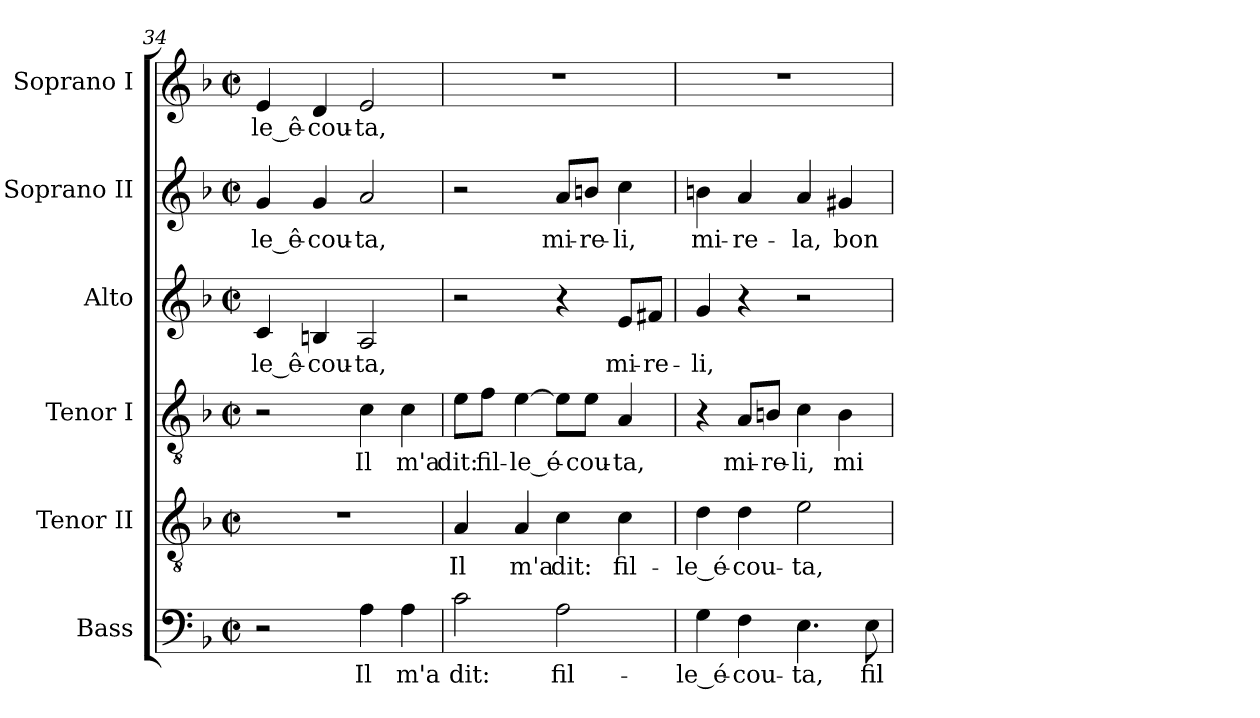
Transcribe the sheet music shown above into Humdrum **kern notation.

**kern	**text	**kern	**text	**kern	**text	**kern	**text	**kern	**text	**kern	**text
*part6	*part6	*part5	*part5	*part4	*part4	*part3	*part3	*part2	*part2	*part1	*part1
*staff6	*staff6	*staff5	*staff5	*staff4	*staff4	*staff3	*staff3	*staff2	*staff2	*staff1	*staff1
*I"Bass	*	*I"Tenor II	*	*I"Tenor I	*	*I"Alto	*	*I"Soprano II	*	*I"Soprano I	*
*I'B.	*	*I'T.	*	*I'T.	*	*I'A.	*	*I'S.	*	*I'S.	*
*clefF4	*	*clefGv2	*	*clefGv2	*	*clefG2	*	*clefG2	*	*clefG2	*
*	*	*ITrd7c12	*	*ITrd7c12	*	*	*	*	*	*	*
*k[b-]	*	*k[b-]	*	*k[b-]	*	*k[b-]	*	*k[b-]	*	*k[b-]	*
*d:	*	*d:	*	*d:	*	*d:	*	*d:	*	*d:	*
*M2/2	*	*M2/2	*	*M2/2	*	*M2/2	*	*M2/2	*	*M2/2	*
*met(c|)	*	*met(c|)	*	*met(c|)	*	*met(c|)	*	*met(c|)	*	*met(c|)	*
=34	=34	=34	=34	=34	=34	=34	=34	=34	=34	=34	=34
!	!	!	!	!	!	!	!LO:LY:b:color=#000000	!	!	!	!
!	!	!	!	!	!	!	!	!	!LO:LY:b:color=#000000	!	!
!	!	!	!	!	!	!	!	!	!	!	!LO:LY:b:color=#000000
2r	.	1r	.	2r	.	4ci/	-le_ê-	4gi/	-le_ê-	4ei/	-le_ê-
!	!	!	!	!	!	!	!LO:LY:b:color=#000000	!	!	!	!
!	!	!	!	!	!	!	!	!	!LO:LY:b:color=#000000	!	!
!	!	!	!	!	!	!	!	!	!	!	!LO:LY:b:color=#000000
.	.	.	.	.	.	4Bni/	-cou-	4gi/	-cou-	4di/	-cou-
!	!LO:LY:b:color=#000000	!	!	!	!	!	!	!	!	!	!
!	!	!	!	!	!LO:LY:b:color=#000000	!	!	!	!	!	!
!	!	!	!	!	!	!	!LO:LY:b:color=#000000	!	!	!	!
!	!	!	!	!	!	!	!	!	!LO:LY:b:color=#000000	!	!
!	!	!	!	!	!	!	!	!	!	!	!LO:LY:b:color=#000000
4Ai\	Il	.	.	4Ci\	Il	2Ai/	-ta,	2ai/	-ta,	2ei/	-ta,
!	!LO:LY:b:color=#000000	!	!	!	!	!	!	!	!	!	!
!	!	!	!	!	!LO:LY:b:color=#000000	!	!	!	!	!	!
4Ai\	m'a	.	.	4Ci\	m'a	.	.	.	.	.	.
=35	=35	=35	=35	=35	=35	=35	=35	=35	=35	=35	=35
!	!LO:LY:b:color=#000000	!	!	!	!	!	!	!	!	!	!
!	!	!	!LO:LY:b:color=#000000	!	!	!	!	!	!	!	!
!	!	!	!	!	!LO:LY:b:color=#000000	!	!	!	!	!	!
2ci\	dit:	4AAi/	Il	8Ei\L	dit:	2r	.	2r	.	1r	.
!	!	!	!	!	!LO:LY:b:color=#000000	!	!	!	!	!	!
.	.	.	.	8Fi\J	fil-	.	.	.	.	.	.
!	!	!	!LO:LY:b:color=#000000	!	!	!	!	!	!	!	!
!	!	!	!	!	!LO:LY:b:color=#000000	!	!	!	!	!	!
.	.	4AAi/	m'a	[>4Ei\	-le_é-	.	.	.	.	.	.
!	!LO:LY:b:color=#000000	!	!	!	!	!	!	!	!	!	!
!	!	!	!LO:LY:b:color=#000000	!	!	!	!	!	!	!	!
!	!	!	!	!	!	!	!	!	!LO:LY:b:color=#000000	!	!
2Ai\	fil-	4Ci\	dit:	8Ei\L]	.	4r	.	8ai/L	mi-	.	.
!	!	!	!	!	!LO:LY:b:color=#000000	!	!	!	!	!	!
!	!	!	!	!	!	!	!	!	!LO:LY:b:color=#000000	!	!
.	.	.	.	8Ei\J	-cou-	.	.	8bni/J	-re-	.	.
!	!	!	!LO:LY:b:color=#000000	!	!	!	!	!	!	!	!
!	!	!	!	!	!LO:LY:b:color=#000000	!	!	!	!	!	!
!	!	!	!	!	!	!	!LO:LY:b:color=#000000	!	!	!	!
!	!	!	!	!	!	!	!	!	!LO:LY:b:color=#000000	!	!
.	.	4Ci\	fil-	4AAi/	-ta,	8ei/L	mi-	4cci\	-li,	.	.
!	!	!	!	!	!	!	!LO:LY:b:color=#000000	!	!	!	!
.	.	.	.	.	.	8f#Xi/J	-re-	.	.	.	.
=36	=36	=36	=36	=36	=36	=36	=36	=36	=36	=36	=36
!	!LO:LY:b:color=#000000	!	!	!	!	!	!	!	!	!	!
!	!	!	!LO:LY:b:color=#000000	!	!	!	!	!	!	!	!
!	!	!	!	!	!	!	!LO:LY:b:color=#000000	!	!	!	!
!	!	!	!	!	!	!	!	!	!LO:LY:b:color=#000000	!	!
4Gi\	-le_é-	4Di\	-le_é-	4r	.	4gi/	-li,	4bni\	mi-	1r	.
!	!LO:LY:b:color=#000000	!	!	!	!	!	!	!	!	!	!
!	!	!	!LO:LY:b:color=#000000	!	!	!	!	!	!	!	!
!	!	!	!	!	!LO:LY:b:color=#000000	!	!	!	!	!	!
!	!	!	!	!	!	!	!	!	!LO:LY:b:color=#000000	!	!
4Fi\	-cou-	4Di\	-cou-	8AAi/L	mi-	4r	.	4ai/	-re-	.	.
!	!	!	!	!	!LO:LY:b:color=#000000	!	!	!	!	!	!
.	.	.	.	8BBni/J	-re-	.	.	.	.	.	.
!	!LO:LY:b:color=#000000	!	!	!	!	!	!	!	!	!	!
!	!	!	!LO:LY:b:color=#000000	!	!	!	!	!	!	!	!
!	!	!	!	!	!LO:LY:b:color=#000000	!	!	!	!	!	!
!	!	!	!	!	!	!	!	!	!LO:LY:b:color=#000000	!	!
4.Ei\	-ta,	2Ei\	-ta,	4Ci\	-li,	2r	.	4ai/	-la,	.	.
!	!	!	!	!	!LO:LY:b:color=#000000	!	!	!	!	!	!
!	!	!	!	!	!	!	!	!	!LO:LY:b:color=#000000	!	!
.	.	.	.	4BBi\	mi-	.	.	4g#Xi/	bon	.	.
!	!LO:LY:b:color=#000000	!	!	!	!	!	!	!	!	!	!
8Ei\	fil-	.	.	.	.	.	.	.	.	.	.
=	=	=	=	=	=	=	=	=	=	=	=
*-	*-	*-	*-	*-	*-	*-	*-	*-	*-	*-	*-
